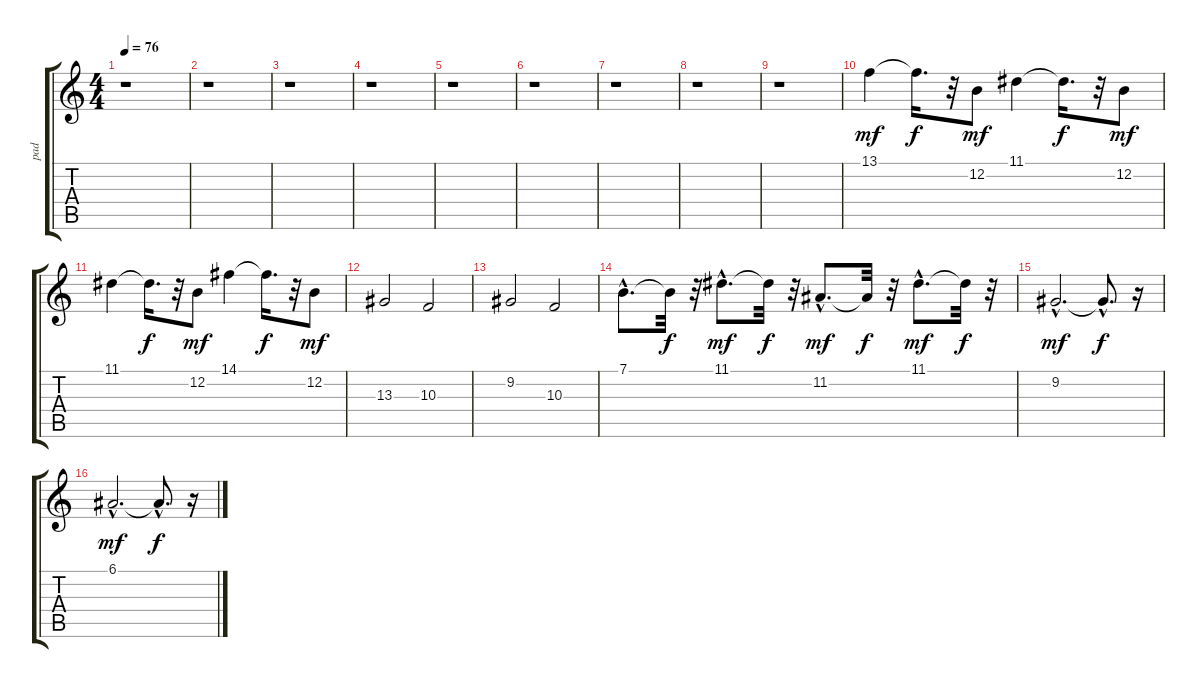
\track ("pad" "pad") {instrument pad4choir}
\staff {score tabs}
\tuning (E4 B3 G3 D3 A2 E2) {hide}
\ts (4 4)
\tempo 76
\clef g2
\ks c
r.1{dy mf} |
r.1 |
r.1 |
r.1 |
r.1 |
r.1 |
r.1 |
r.1 |
r.1 |
13.1.4 13.1{t}.16{d dy f} r.32 12.2.8{dy mf} 11.1.4 11.1{t}.16{d dy f} r.32 12.2.8{dy mf} |
11.1.4 11.1{t}.16{d dy f} r.32 12.2.8{dy mf} 14.1.4 14.1{t}.16{d dy f} r.32 12.2.8{dy mf} |
13.3.2 10.3.2 |
9.2.2 10.3.2 |
7.1{hac}.8{d} 7.1{t}.32{dy f} r.32 11.1{hac}.8{d dy mf} 11.1{t}.32{dy f} r.32 11.2{hac}.8{d dy mf} 11.2{t}.32{dy f} r.32 11.1{hac}.8{d dy mf} 11.1{t}.32{dy f} r.32 |
9.2{hac}.2{d dy mf} 9.2{hac t}.8{d dy f} r.16 |
6.1{hac}.2{d dy mf} 6.1{hac t}.8{d dy f} r.16
